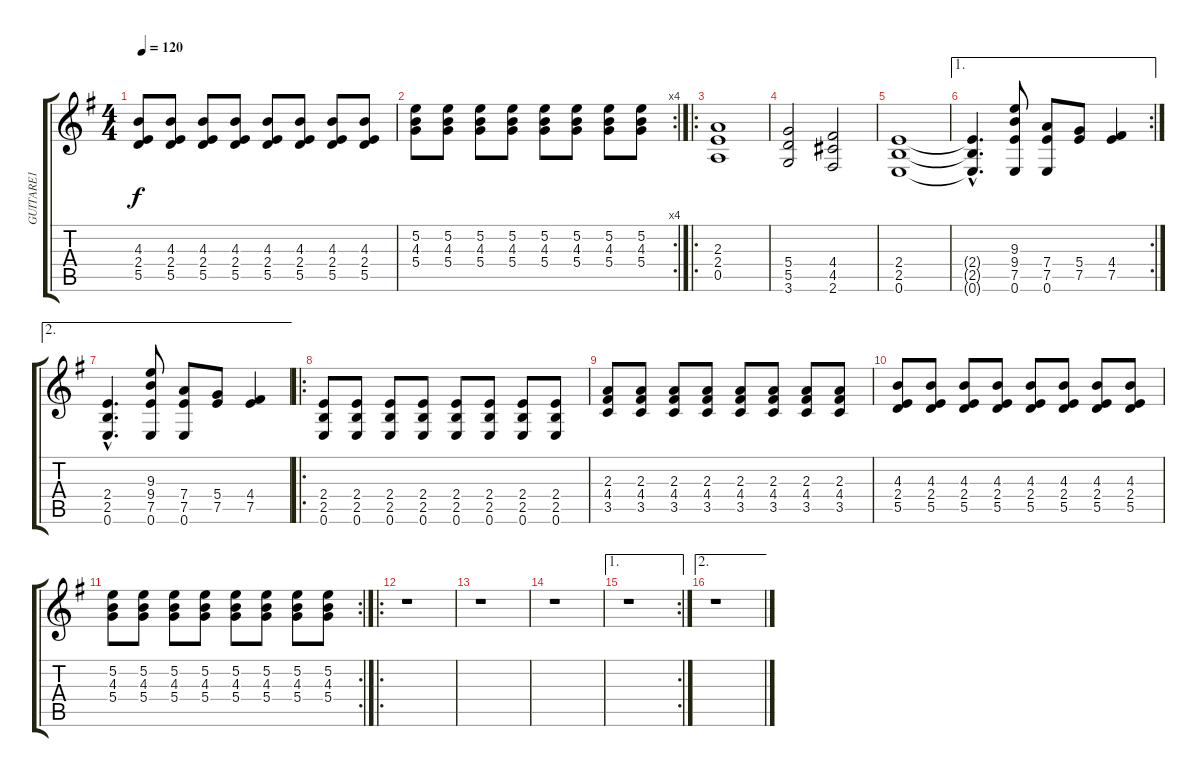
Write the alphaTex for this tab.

\track ("GUITARE1" "GUITARE1") {instrument distortionguitar}
\staff {score tabs}
\tuning (E4 B3 G3 D3 A2 E2) {hide}
\ts (4 4)
\tempo 120
\clef g2
\ks g
(4.3 2.4 5.5).8{dy f} (4.3 2.4 5.5).8 (4.3 2.4 5.5).8 (4.3 2.4 5.5).8 (4.3 2.4 5.5).8 (4.3 2.4 5.5).8 (4.3 2.4 5.5).8 (4.3 2.4 5.5).8 |
\rc 4
(5.2 4.3 5.4).8 (5.2 4.3 5.4).8 (5.2 4.3 5.4).8 (5.2 4.3 5.4).8 (5.2 4.3 5.4).8 (5.2 4.3 5.4).8 (5.2 4.3 5.4).8 (5.2 4.3 5.4).8 |
\ro
(2.3 2.4 0.5).1 |
(5.4 5.5 3.6).2 (4.4 4.5 2.6).2 |
(2.4 2.5 0.6).1 |
\ae 1
\rc 2
(2.4{hac t} 2.5{hac t} 0.6{hac t}).4{d} (9.3 9.4 7.5 0.6).8 (7.4 7.5 0.6).8 (5.4 7.5).8 (4.4 7.5).4 |
\ae 2
(2.4{hac} 2.5{hac} 0.6{hac}).4{d} (9.3 9.4 7.5 0.6).8 (7.4 7.5 0.6).8 (5.4 7.5).8 (4.4 7.5).4 |
\ro
(2.4 2.5 0.6).8{instrument distortionguitar} (2.4 2.5 0.6).8 (2.4 2.5 0.6).8 (2.4 2.5 0.6).8 (2.4 2.5 0.6).8 (2.4 2.5 0.6).8 (2.4 2.5 0.6).8 (2.4 2.5 0.6).8 |
(2.3 4.4 3.5).8 (2.3 4.4 3.5).8 (2.3 4.4 3.5).8 (2.3 4.4 3.5).8 (2.3 4.4 3.5).8 (2.3 4.4 3.5).8 (2.3 4.4 3.5).8 (2.3 4.4 3.5).8 |
(4.3 2.4 5.5).8 (4.3 2.4 5.5).8 (4.3 2.4 5.5).8 (4.3 2.4 5.5).8 (4.3 2.4 5.5).8 (4.3 2.4 5.5).8 (4.3 2.4 5.5).8 (4.3 2.4 5.5).8 |
\rc 2
(5.2 4.3 5.4).8 (5.2 4.3 5.4).8 (5.2 4.3 5.4).8 (5.2 4.3 5.4).8 (5.2 4.3 5.4).8 (5.2 4.3 5.4).8 (5.2 4.3 5.4).8 (5.2 4.3 5.4).8 |
\ro
r.1 |
r.1 |
r.1 |
\ae 1
\rc 2
r.1 |
\ae 2
r.1
